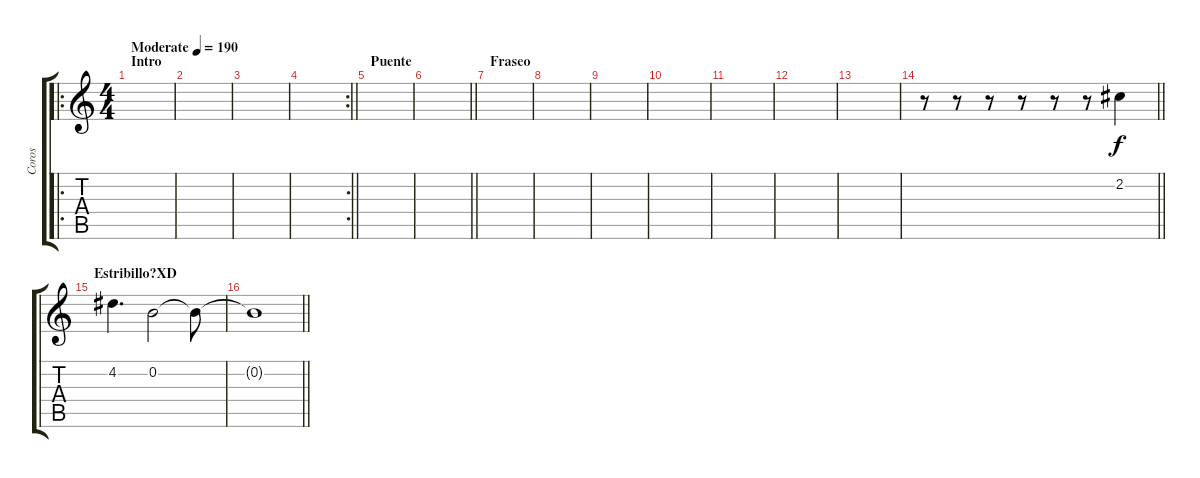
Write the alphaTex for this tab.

\track ("Coros" "Coros") {instrument electricguitarclean}
\staff {score tabs}
\tuning (E4 B3 G3 D3 A2 E2) {hide}
\ro
\ts (4 4)
\section ("" "Intro")
\tempo (190 "Moderate")
\clef g2
\ks c
|
|
|
\rc 2
\barLineRight lightlight
|
\section ("" "Puente")
|
\barLineRight lightlight
|
\section ("" "Fraseo")
|
|
|
|
|
|
|
\barLineRight lightlight
r.8 r.8 r.8 r.8 r.8 r.8 2.2.4 |
\section ("" "Estribillo?XD")
4.2.4{d} 0.2.2 0.2{t}.8 |
\barLineRight lightlight
0.2{t}.1
